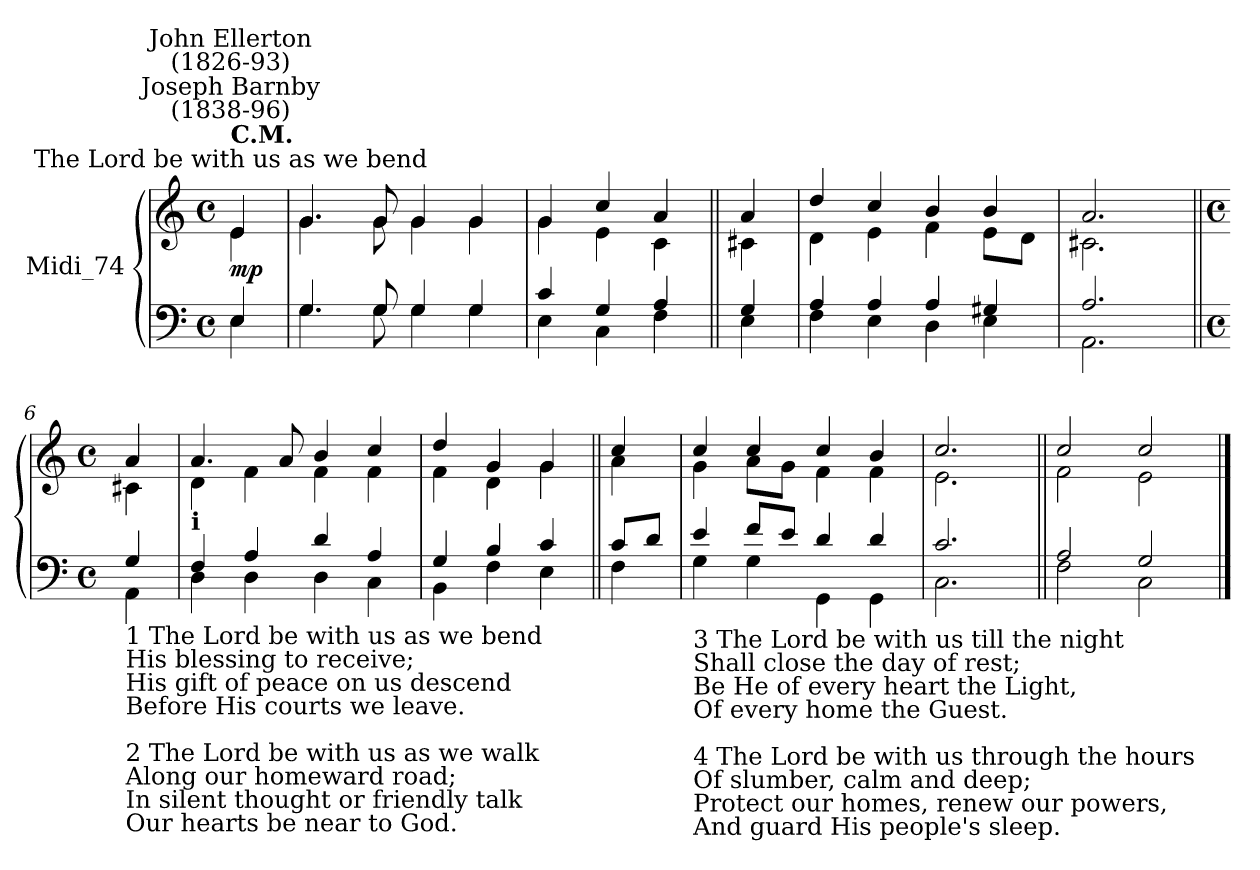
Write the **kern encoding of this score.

**kern	**kern	**dynam
*part2	*part1	*part1
*staff2	*staff1	*staff1
*I"Midi_74	*I"Midi_74	*
*clefF4	*clefG2	*
*k[]	*k[]	*
*C:	*C:	*
*M4/4	*M4/4	*
*met(c)	*met(c)	*
=	=	=
*^	*^	*
!	!	!LO:TX:a:cj:t=The Lord be with us as we bend	!	!
!	!	!LO:TX:a:B:t=C.M.	!	!
!	!	!LO:TX:a:cj:t=Joseph Barnby\n(1838-96)	!	!
!	!	!LO:TX:a:cj:t=John Ellerton\n(1826-93)	!	!
!	!	!	!	!LO:DY:b
4E/	4E\	4e/	4e\	mp
=1	=1	=1	=1	=1
4.G/	4.G\	4.g/	4.g\	.
8G/	8G\	8g/	8g\	.
4G/	4G\	4g/	4g\	.
4G/	4G\	4g/	4g\	.
=2	=2	=2	=2	=2
4c/	4E\	4g/	4g\	.
4G/	4C\	4cc/	4e\	.
4A/	4F\	4a/	4c\	.
=3||	=3||	=3||	=3||	=3||
4G/	4E\	4a/	4c#X\	.
=4	=4	=4	=4	=4
4A/	4F\	4dd/	4d\	.
4A/	4E\	4cc/	4e\	.
4A/	4D\	4b/	4f\	.
4G#X/	4E\	4b/	8e\L	.
.	.	.	8d\J	.
=5	=5	=5	=5	=5
2.A/	2.AA\	2.a/	2.c#X\	.
!!LO:LB:g=z	!!
=6||	=6||	=6||	=6||	=6||
*M4/4	*	*M4/4	*	*
*met(c)	*	*met(c)	*	*
!LO:TX:b:t=1 The Lord be with us as we bend\nHis blessing to receive;\nHis gift of peace on us descend\nBefore His courts we leave.\n\n2 The Lord be with us as we walk\nAlong our homeward road;\nIn silent thought or friendly talk\nOur hearts be near to God.	!	!	!	!
4G/	4AA\	4a/	4c#X\	.
=7	=7	=7	=7	=7
!	!	!LO:TX:b:B:t=i	!	!
4F/	4D\	4.a/	4d\	.
4A/	4D\	.	4f\	.
.	.	8a/	.	.
4d/	4D\	4b/	4f\	.
4A/	4C\	4cc/	4f\	.
=8	=8	=8	=8	=8
4G/	4BB\	4dd/	4f\	.
4B/	4F\	4g/	4d\	.
4c/	4E\	4g/	4g\	.
=9||	=9||	=9||	=9||	=9||
8c/L	4F\	4cc/	4a\	.
8d/J	.	.	.	.
=10	=10	=10	=10	=10
!LO:TX:b:t=3 The Lord be with us till the night\nShall close the day of rest;\nBe He of every heart the Light,\nOf every home the Guest.\n\n4 The Lord be with us through the hours\nOf slumber, calm and deep;\nProtect our homes, renew our powers,\nAnd guard His people's sleep.	!	!	!	!
4e/	4G\	4cc/	4g\	.
8f/L	4G\	4cc/	8a\L	.
8e/J	.	.	8g\J	.
4d/	4GG\	4cc/	4f\	.
4d/	4GG\	4b/	4f\	.
=11	=11	=11	=11	=11
2.c/	2.C\	2.cc/	2.e\	.
=12||	=12||	=12||	=12||	=12||
2A/	2F\	2cc/	2f\	.
2G/	2C\	2cc/	2e\	.
*v	*v	*	*	*
*	*v	*v	*
==	==	==
*-	*-	*-
